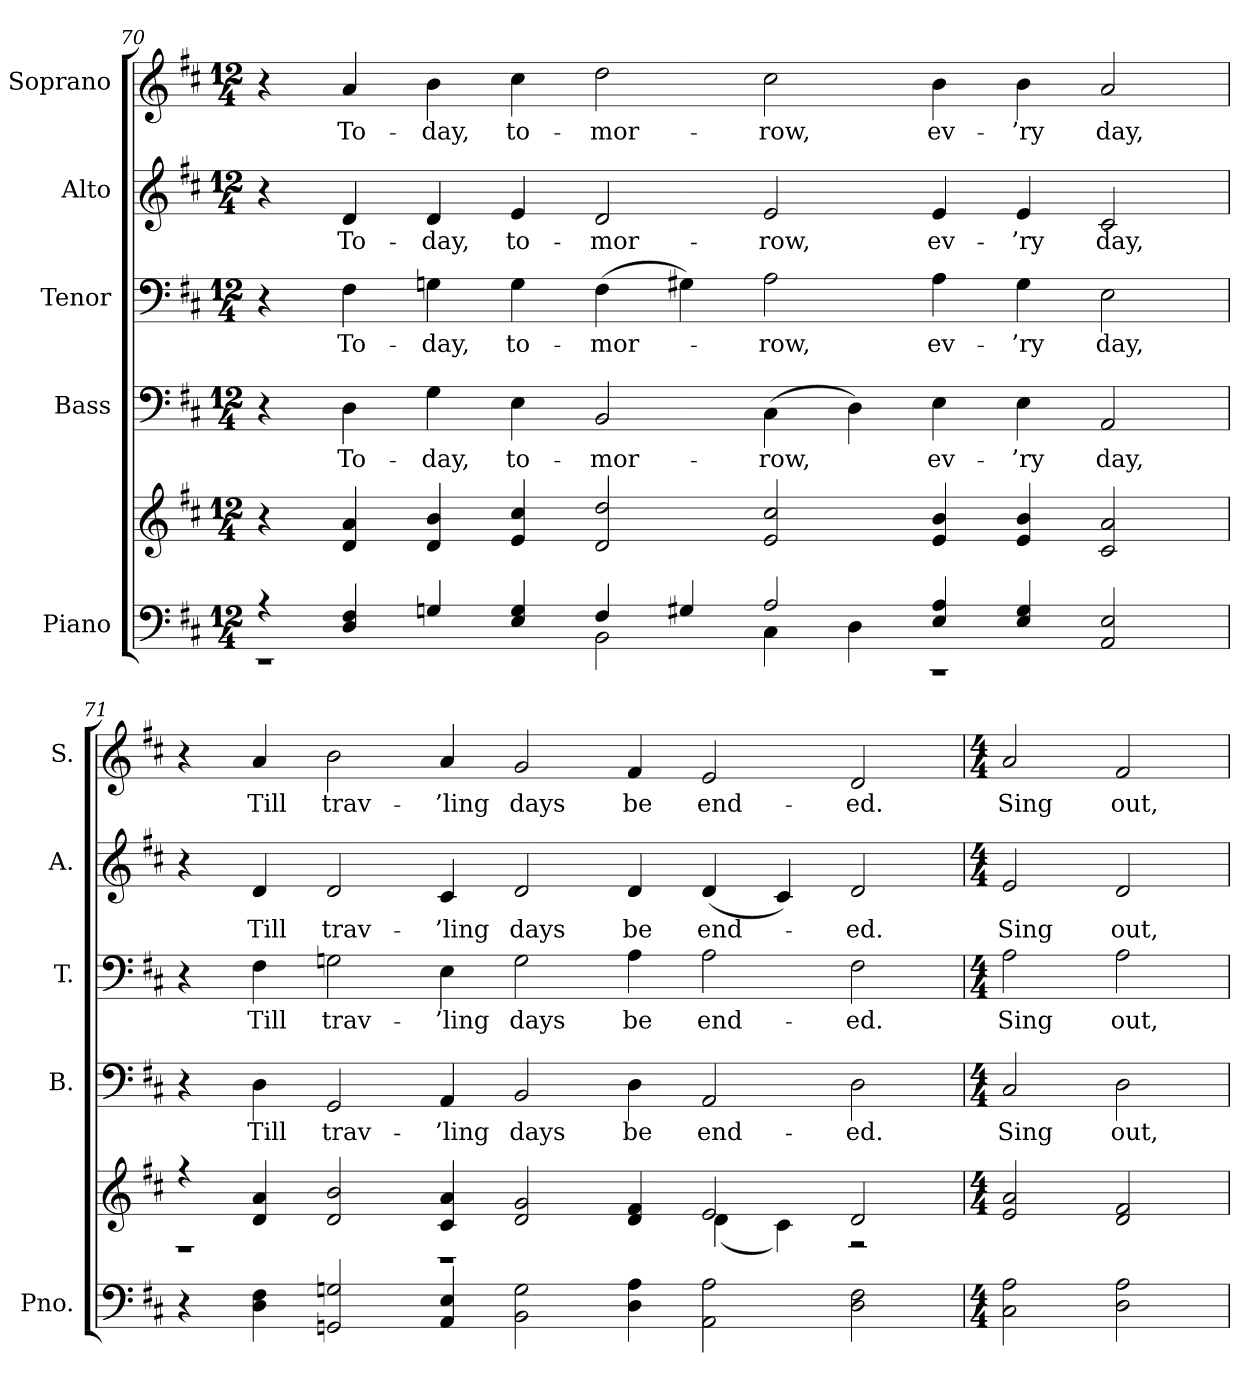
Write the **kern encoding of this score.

**kern	**kern	**kern	**text	**kern	**text	**kern	**text	**kern	**text
*part5	*part5	*part4	*part4	*part3	*part3	*part2	*part2	*part1	*part1
*staff6	*staff5	*staff4	*staff4	*staff3	*staff3	*staff2	*staff2	*staff1	*staff1
*I"Piano	*	*I"Bass	*	*I"Tenor	*	*I"Alto	*	*I"Soprano	*
*I'Pno.	*	*I'B.	*	*I'T.	*	*I'A.	*	*I'S.	*
!!LO:PB:g=z
*clefF4	*clefG2	*clefF4	*	*clefF4	*	*clefG2	*	*clefG2	*
*k[f#c#]	*k[f#c#]	*k[f#c#]	*	*k[f#c#]	*	*k[f#c#]	*	*k[f#c#]	*
*D:	*D:	*D:	*	*D:	*	*D:	*	*D:	*
*M12/4	*M12/4	*M12/4	*	*M12/4	*	*M12/4	*	*M12/4	*
=70	=70	=70	=70	=70	=70	=70	=70	=70	=70
*^	*	*	*	*	*	*	*	*	*
4r	1r	4r	4r	.	4r	.	4r	.	4r	.
!	!	!	!	!LO:LY:b:color=#000000	!	!	!	!	!	!
!	!	!	!	!	!	!LO:LY:b:color=#000000	!	!	!	!
!	!	!	!	!	!	!	!	!LO:LY:b:color=#000000	!	!
!	!	!	!	!	!	!	!	!	!	!LO:LY:b:color=#000000
4Di/ 4F#i	.	4di/ 4ai	4Di\	To-	4F#i\	To-	4di/	To-	4ai/	To-
!	!	!	!	!LO:LY:b:color=#000000	!	!	!	!	!	!
!	!	!	!	!	!	!LO:LY:b:color=#000000	!	!	!	!
!	!	!	!	!	!	!	!	!LO:LY:b:color=#000000	!	!
!	!	!	!	!	!	!	!	!	!	!LO:LY:b:color=#000000
4Gni/	.	4di/ 4bi	4Gi\	-day,	4Gni\	-day,	4di/	-day,	4bi\	-day,
!	!	!	!	!LO:LY:b:color=#000000	!	!	!	!	!	!
!	!	!	!	!	!	!LO:LY:b:color=#000000	!	!	!	!
!	!	!	!	!	!	!	!	!LO:LY:b:color=#000000	!	!
!	!	!	!	!	!	!	!	!	!	!LO:LY:b:color=#000000
4Ei/ 4Gi	.	4ei/ 4cc#i	4Ei\	to-	4Gi\	to-	4ei/	to-	4cc#i\	to-
!	!	!	!	!LO:LY:b:color=#000000	!	!	!	!	!	!
!	!	!	!	!	!	!LO:LY:b:color=#000000	!	!	!	!
!	!	!	!	!	!	!	!	!LO:LY:b:color=#000000	!	!
!	!	!	!	!	!	!	!	!	!	!LO:LY:b:color=#000000
4F#i/	2BBi\	2di/ 2ddi	2BBi/	-mor-	(4F#i\	-mor-	2di/	-mor-	2ddi\	-mor-
4G#Xi/	.	.	.	.	4G#Xi\)	.	.	.	.	.
!	!	!	!	!LO:LY:b:color=#000000	!	!	!	!	!	!
!	!	!	!	!	!	!LO:LY:b:color=#000000	!	!	!	!
!	!	!	!	!	!	!	!	!LO:LY:b:color=#000000	!	!
!	!	!	!	!	!	!	!	!	!	!LO:LY:b:color=#000000
2Ai/	4C#i\	2ei/ 2cc#i	(4C#i\	-row,	2Ai\	-row,	2ei/	-row,	2cc#i\	-row,
.	4Di\	.	4Di\)	.	.	.	.	.	.	.
!	!	!	!	!LO:LY:b:color=#000000	!	!	!	!	!	!
!	!	!	!	!	!	!LO:LY:b:color=#000000	!	!	!	!
!	!	!	!	!	!	!	!	!LO:LY:b:color=#000000	!	!
!	!	!	!	!	!	!	!	!	!	!LO:LY:b:color=#000000
4Ei/ 4Ai	1r	4ei/ 4bi	4Ei\	ev-	4Ai\	ev-	4ei/	ev-	4bi\	ev-
!	!	!	!	!LO:LY:b:color=#000000	!	!	!	!	!	!
!	!	!	!	!	!	!LO:LY:b:color=#000000	!	!	!	!
!	!	!	!	!	!	!	!	!LO:LY:b:color=#000000	!	!
!	!	!	!	!	!	!	!	!	!	!LO:LY:b:color=#000000
4Ei/ 4G#i	.	4ei/ 4bi	4Ei\	-’ry	4G#i\	-’ry	4ei/	-’ry	4bi\	-’ry
!	!	!	!	!LO:LY:b:color=#000000	!	!	!	!	!	!
!	!	!	!	!	!	!LO:LY:b:color=#000000	!	!	!	!
!	!	!	!	!	!	!	!	!LO:LY:b:color=#000000	!	!
!	!	!	!	!	!	!	!	!	!	!LO:LY:b:color=#000000
2AAi/ 2Ei	.	2c#i/ 2ai	2AAi/	day,	2Ei\	day,	2c#i/	day,	2ai/	day,
*v	*v	*	*	*	*	*	*	*	*	*
=71	=71	=71	=71	=71	=71	=71	=71	=71	=71
*	*^	*	*	*	*	*	*	*	*
4r	4r	1r	4r	.	4r	.	4r	.	4r	.
!	!	!	!	!LO:LY:b:color=#000000	!	!	!	!	!	!
!	!	!	!	!	!	!LO:LY:b:color=#000000	!	!	!	!
!	!	!	!	!	!	!	!	!LO:LY:b:color=#000000	!	!
!	!	!	!	!	!	!	!	!	!	!LO:LY:b:color=#000000
4Di\ 4F#i	4di/ 4ai	.	4Di\	Till	4F#i\	Till	4di/	Till	4ai/	Till
!	!	!	!	!LO:LY:b:color=#000000	!	!	!	!	!	!
!	!	!	!	!	!	!LO:LY:b:color=#000000	!	!	!	!
!	!	!	!	!	!	!	!	!LO:LY:b:color=#000000	!	!
!	!	!	!	!	!	!	!	!	!	!LO:LY:b:color=#000000
2GGni/ 2Gni	2di/ 2bi	.	2GGi/	trav-	2Gni\	trav-	2di/	trav-	2bi\	trav-
!	!	!	!	!LO:LY:b:color=#000000	!	!	!	!	!	!
!	!	!	!	!	!	!LO:LY:b:color=#000000	!	!	!	!
!	!	!	!	!	!	!	!	!LO:LY:b:color=#000000	!	!
!	!	!	!	!	!	!	!	!	!	!LO:LY:b:color=#000000
4AAi/ 4Ei	4c#i/ 4ai	1r	4AAi/	-’ling	4Ei\	-’ling	4c#i/	-’ling	4ai/	-’ling
!	!	!	!	!LO:LY:b:color=#000000	!	!	!	!	!	!
!	!	!	!	!	!	!LO:LY:b:color=#000000	!	!	!	!
!	!	!	!	!	!	!	!	!LO:LY:b:color=#000000	!	!
!	!	!	!	!	!	!	!	!	!	!LO:LY:b:color=#000000
2BBi\ 2Gi	2di/ 2gi	.	2BBi/	days	2Gi\	days	2di/	days	2gi/	days
!	!	!	!	!LO:LY:b:color=#000000	!	!	!	!	!	!
!	!	!	!	!	!	!LO:LY:b:color=#000000	!	!	!	!
!	!	!	!	!	!	!	!	!LO:LY:b:color=#000000	!	!
!	!	!	!	!	!	!	!	!	!	!LO:LY:b:color=#000000
4Di\ 4Ai	4di/ 4f#i	.	4Di\	be	4Ai\	be	4di/	be	4f#i/	be
!	!	!	!	!LO:LY:b:color=#000000	!	!	!	!	!	!
!	!	!	!	!	!	!LO:LY:b:color=#000000	!	!	!	!
!	!	!	!	!	!	!	!	!LO:LY:b:color=#000000	!	!
!	!	!	!	!	!	!	!	!	!	!LO:LY:b:color=#000000
2AAi\ 2Ai	2ei/	(4di\	2AAi/	end-	2Ai\	end-	(4di/	end-	2ei/	end-
.	.	4c#i\)	.	.	.	.	4c#i/)	.	.	.
!	!	!	!	!LO:LY:b:color=#000000	!	!	!	!	!	!
!	!	!	!	!	!	!LO:LY:b:color=#000000	!	!	!	!
!	!	!	!	!	!	!	!	!LO:LY:b:color=#000000	!	!
!	!	!	!	!	!	!	!	!	!	!LO:LY:b:color=#000000
2Di\ 2F#i	2di/	2r	2Di\	-ed.	2F#i\	-ed.	2di/	-ed.	2di/	-ed.
*	*v	*v	*	*	*	*	*	*	*	*
!!LO:PB:g=z
=72	=72	=72	=72	=72	=72	=72	=72	=72	=72
*M4/4	*M4/4	*M4/4	*	*M4/4	*	*M4/4	*	*M4/4	*
*	*^	*	*	*	*	*	*	*	*
!	!	!	!	!LO:LY:b:color=#000000	!	!	!	!	!	!
*	*v	*v	*	*	*	*	*	*	*	*
*	*^	*	*	*	*	*	*	*	*
!	!	!	!	!	!	!LO:LY:b:color=#000000	!	!	!	!
*	*v	*v	*	*	*	*	*	*	*	*
*	*^	*	*	*	*	*	*	*	*
!	!	!	!	!	!	!	!	!LO:LY:b:color=#000000	!	!
*	*v	*v	*	*	*	*	*	*	*	*
*	*^	*	*	*	*	*	*	*	*
!	!	!	!	!	!	!	!	!	!	!LO:LY:b:color=#000000
*	*v	*v	*	*	*	*	*	*	*	*
2C#i\ 2Ai	2ei/ 2ai	2C#i/	Sing	2Ai\	Sing	2ei/	Sing	2ai/	Sing
!	!	!	!LO:LY:b:color=#000000	!	!	!	!	!	!
!	!	!	!	!	!LO:LY:b:color=#000000	!	!	!	!
!	!	!	!	!	!	!	!LO:LY:b:color=#000000	!	!
!	!	!	!	!	!	!	!	!	!LO:LY:b:color=#000000
2Di\ 2Ai	2di/ 2f#i	2Di\	out,	2Ai\	out,	2di/	out,	2f#i/	out,
=	=	=	=	=	=	=	=	=	=
*-	*-	*-	*-	*-	*-	*-	*-	*-	*-
